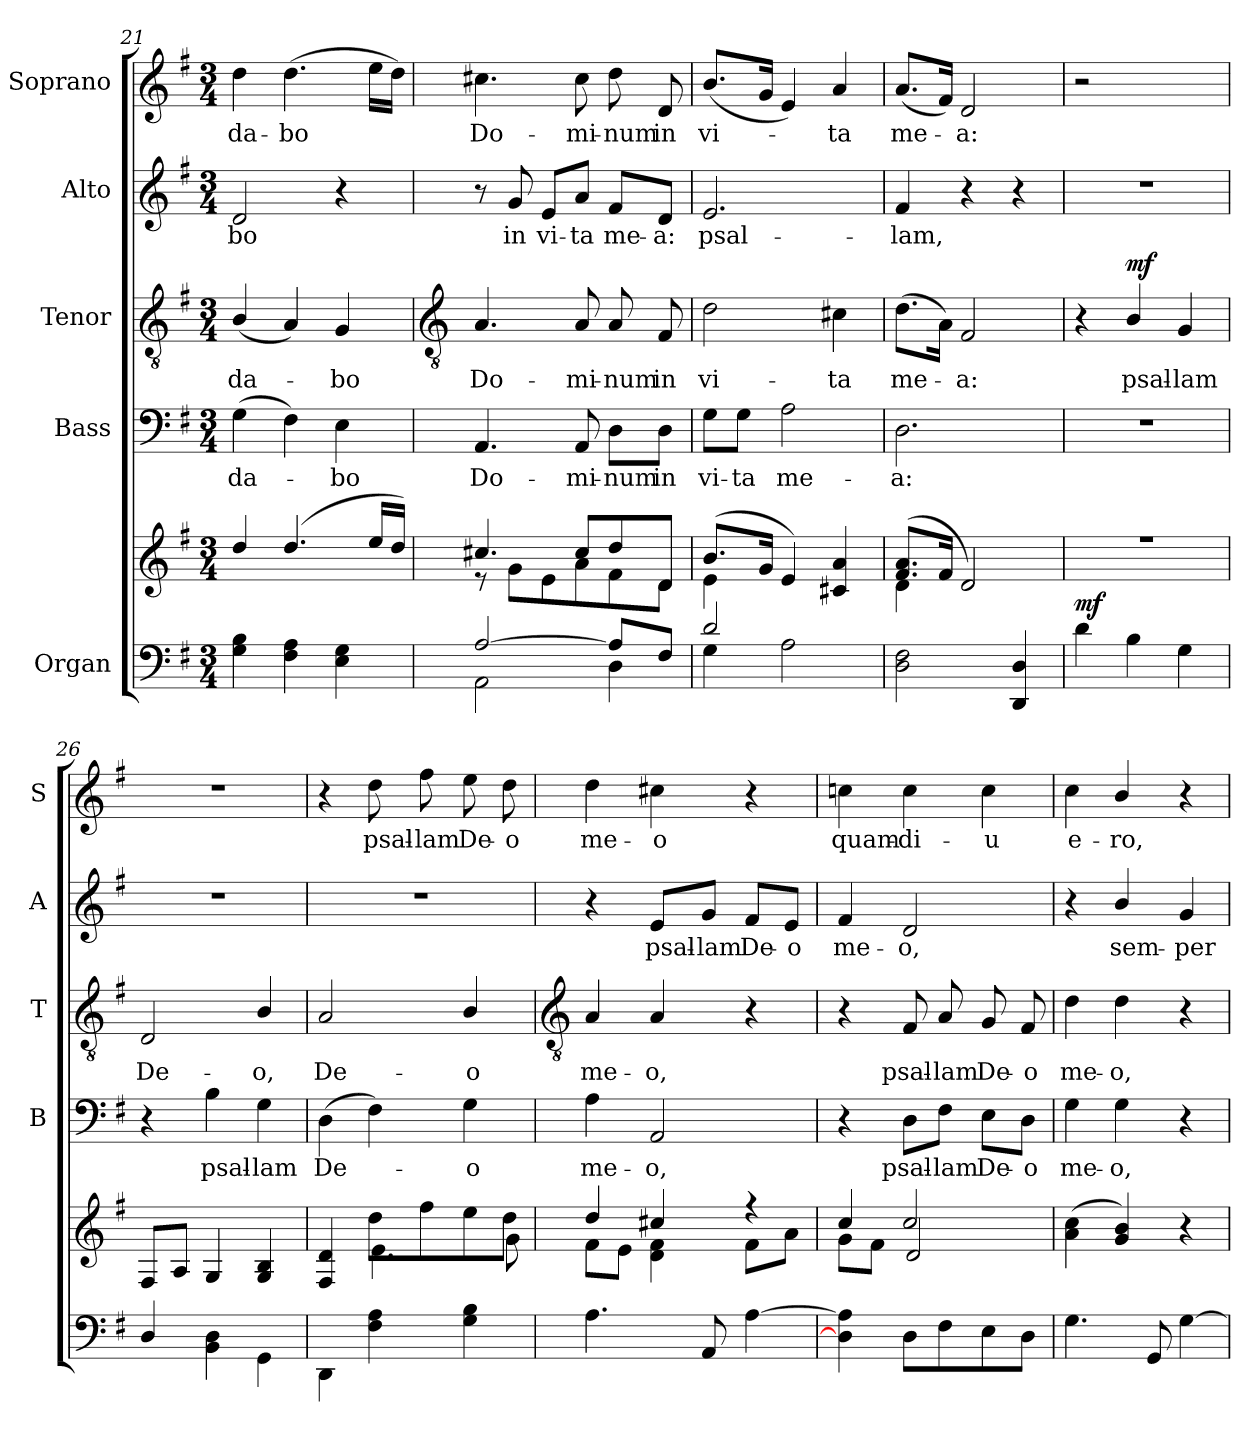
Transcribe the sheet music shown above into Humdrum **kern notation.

**kern	**kern	**dynam	**kern	**text	**kern	**text	**dynam	**kern	**text	**kern	**text
*part5	*part5	*part5	*part4	*part4	*part3	*part3	*part3	*part2	*part2	*part1	*part1
*staff6	*staff5	*staff5/6	*staff4	*staff4	*staff3	*staff3	*staff3	*staff2	*staff2	*staff1	*staff1
*I"Organ	*	*	*I"Bass	*	*I"Tenor	*	*	*I"Alto	*	*I"Soprano	*
*	*	*	*I'B	*	*I'T	*	*	*I'A	*	*I'S	*
*clefF4	*clefG2	*	*clefF4	*	*clefGv2	*	*	*clefG2	*	*clefG2	*
*k[f#]	*k[f#]	*	*k[f#]	*	*k[f#]	*	*	*k[f#]	*	*k[f#]	*
*G:	*G:	*	*G:	*	*G:	*	*	*G:	*	*G:	*
*M3/4	*M3/4	*	*M3/4	*	*M3/4	*	*	*M3/4	*	*M3/4	*
=21	=21	=21	=21	=21	=21	=21	=21	=21	=21	=21	=21
*	*^	*	*	*	*	*	*	*	*	*	*
!	!	!LO:N:vis=1	!	!	!LO:LY:b	!	!LO:LY:b	!	!	!LO:LY:b	!	!LO:LY:b
4G 4B	4dd/	2.ryy	.	(>4G	-da-	(<4B/	-da-	.	2d	-bo	4dd	-da-
!	!	!	!	!	!	!	!	!	!	!	!	!LO:LY:b
4F# 4A	(>4.dd/	.	.	4F#)	.	4A)	.	.	.	.	(>4.dd	-bo
!	!	!	!	!	!LO:LY:b	!	!LO:LY:b	!	!	!	!	!
4E 4G	.	.	.	4E	bo	4G	bo	.	4r	.	.	.
.	16ee/LL	.	.	.	.	.	.	.	.	.	16eeLL	.
.	16dd/JJ)	.	.	.	.	.	.	.	.	.	16ddJJ)	.
!!LO:LB:g=z
=22	=22	=22	=22	=22	=22	=22	=22	=22	=22	=22	=22	=22
*	*	*	*	*	*	*clefGv2	*	*	*	*	*	*
*^	*	*	*	*	*	*	*	*	*	*	*	*
!	!	!	!	!	!	!LO:LY:b	!	!LO:LY:b	!	!	!	!	!LO:LY:b
[2A	2AA\	4.cc#X/	8r	.	4.AA	Do-	4.A	Do-	.	8r	.	4.cc#X	Do-
!	!	!	!	!	!	!	!	!	!	!	!LO:LY:b	!	!
.	.	.	8g\L	.	.	.	.	.	.	8g	in	.	.
!	!	!	!	!	!	!	!	!	!	!	!LO:LY:b	!	!
.	.	.	8e\	.	.	.	.	.	.	8e/L	vi-	.	.
!	!	!	!	!	!	!LO:LY:b	!	!LO:LY:b	!	!	!LO:LY:b	!	!LO:LY:b
.	.	8cc#/L	8a\	.	8AA	-mi-	8A	-mi-	.	8a/J	-ta	8cc#	-mi-
!	!	!	!	!	!	!LO:LY:b	!	!LO:LY:b	!	!	!LO:LY:b	!	!LO:LY:b
8A/L]	4D	8dd/	8f#\	.	8D\L	-num	8A	-num	.	8f#/L	me-	8dd	-num
!	!	!	!	!	!	!LO:LY:b	!	!LO:LY:b	!	!	!LO:LY:b	!	!LO:LY:b
8F#/J	.	8d/J	8d\J	.	8D\J	in	8F#	in	.	8d/J	-a:	8d	in
=23	=23	=23	=23	=23	=23	=23	=23	=23	=23	=23	=23	=23	=23
!	!	!	!	!	!	!LO:LY:b	!	!LO:LY:b	!	!	!LO:LY:b	!	!LO:LY:b
2d/	4G	(>8.b/L	4e\	.	8G\L	vi-	2d	vi-	.	2.e	psal-	(<8.bL	vi-
!	!	!	!	!	!	!LO:LY:b	!	!	!	!	!	!	!
.	.	.	.	.	8G\J	-ta	.	.	.	.	.	.	.
.	.	16g/J	.	.	.	.	.	.	.	.	.	16gJ	.
!	!	!	!	!	!	!LO:LY:b	!	!	!	!	!	!	!
.	2A	4e/)	2ryy	.	2A	me-	.	.	.	.	.	4e)	.
!	!	!	!	!	!	!	!	!LO:LY:b	!	!	!	!	!LO:LY:b
4ryy	.	4c#X/ 4a/	.	.	.	.	4c#X	-ta	.	.	.	4a	ta
=24	=24	=24	=24	=24	=24	=24	=24	=24	=24	=24	=24	=24	=24
!	!	!	!LO:N:vis=1	!	!	!LO:LY:b	!	!LO:LY:b	!	!	!LO:LY:b	!	!LO:LY:b
*	*	*	*^	*	*	*	*	*	*	*	*	*	*
4ryy	2D 2F#	(>8.f#/ 8.a/L	2.ryy	4d\	.	2.D	-a:	(>8.dL	me-	.	4f#	-lam,	(<8.aL	me-
.	.	16f#/J	.	.	.	.	.	16AJ)	.	.	.	.	16f#J)	.
!	!	!	!	!	!	!	!	!	!LO:LY:b	!	!	!	!	!LO:LY:b
2ryy	.	2d/)	.	2ryy	.	.	.	2F#	a:	.	4r	.	2d	a:
.	4DD 4D	.	.	.	.	.	.	.	.	.	4r	.	.	.
*	*	*v	*v	*v	*	*	*	*	*	*	*	*	*	*
=25	=25	=25	=25	=25	=25	=25	=25	=25	=25	=25	=25	=25
!LO:N:vis=1	!	!LO:N:vis=1	!LO:DY:a=2	!LO:N:vis=1	!	!	!	!	!LO:N:vis=1	!	!	!
*	*	*^	*	*	*	*	*	*	*	*	*	*
2.ryy	4d	2.r	2.ryy	mf	2.r	.	4r	.	.	2.r	.	2r	.
!	!	!	!	!	!	!	!	!LO:LY:b	!LO:DY:b	!	!	!	!
.	4B	.	.	.	.	.	4B/	psal-	mf	.	.	.	.
!	!	!	!	!	!	!	!	!LO:LY:b	!	!	!	!	!
.	4G	.	.	.	.	.	4G	-lam	.	.	.	4ryy	.
=26	=26	=26	=26	=26	=26	=26	=26	=26	=26	=26	=26	=26	=26
!	!	!	!	!	!	!	!	!LO:LY:b	!	!LO:N:vis=1	!	!LO:N:vis=1	!
2.ryy	4D/	8F#/L	2.ryy	.	4r	.	2D	De-	.	2.r	.	2.r	.
.	.	8A/J	.	.	.	.	.	.	.	.	.	.	.
!	!	!	!	!	!	!LO:LY:b	!	!	!	!	!	!	!
.	4BB 4D	4G/	.	.	4B	psal-	.	.	.	.	.	.	.
!	!	!	!	!	!	!LO:LY:b	!	!LO:LY:b	!	!	!	!	!
.	4GG	4G/ 4B/	.	.	4G	-lam	4B/	-o,	.	.	.	.	.
=27	=27	=27	=27	=27	=27	=27	=27	=27	=27	=27	=27	=27	=27
!	!	!	!	!	!	!LO:LY:b	!	!LO:LY:b	!	!LO:N:vis=1	!	!	!
2.ryy	4DD	4F#/ 4d/	4ryy	.	(>4D	De-	2A	De-	.	2.r	.	4r	.
!	!	!	!	!	!	!	!	!	!	!	!	!	!LO:LY:b
.	4F# 4A	8dd/L	4.e\	.	4F#)	.	.	.	.	.	.	8dd	psal-
!	!	!	!	!	!	!	!	!	!	!	!	!	!LO:LY:b
.	.	8ff#\	.	.	.	.	.	.	.	.	.	8ff#	-lam
!	!	!	!	!	!	!LO:LY:b	!	!LO:LY:b	!	!	!	!	!LO:LY:b
.	4G 4B	8ee\	.	.	4G	o	4B/	-o	.	.	.	8ee	De-
!	!	!	!	!	!	!	!	!	!	!	!	!	!LO:LY:b
.	.	8dd\J	8g\	.	.	.	.	.	.	.	.	8dd	-o
*v	*v	*	*	*	*	*	*	*	*	*	*	*	*
!!LO:LB:g=z
=28	=28	=28	=28	=28	=28	=28	=28	=28	=28	=28	=28	=28
*	*	*	*	*	*	*clefGv2	*	*	*	*	*	*
!	!	!	!	!	!LO:LY:b	!	!LO:LY:b	!	!	!	!	!LO:LY:b
4.A	4dd/	8f#\L	.	4A	me-	4A	me-	.	4r	.	4dd	me-
.	.	8e\J	.	.	.	.	.	.	.	.	.	.
!	!	!	!	!	!LO:LY:b	!	!LO:LY:b	!	!	!LO:LY:b	!	!LO:LY:b
.	4cc#X/	4d\ 4f#\	.	2AA	-o,	4A	-o,	.	8e/L	psal-	4cc#X	-o
!	!	!	!	!	!	!	!	!	!	!LO:LY:b	!	!
8AA	.	.	.	.	.	.	.	.	8g/J	-lam	.	.
!	!	!	!	!	!	!	!	!	!	!LO:LY:b	!	!
[4A	4r	8f#\L	.	.	.	4r	.	.	8f#/L	De-	4r	.
!	!	!	!	!	!	!	!	!	!	!LO:LY:b	!	!
.	.	8a\J	.	.	.	.	.	.	8e/J	-o	.	.
=29	=29	=29	=29	=29	=29	=29	=29	=29	=29	=29	=29	=29
!	!	!	!	!	!	!	!	!	!	!LO:LY:b	!	!LO:LY:b
4D] 4A]	4cc/	8g\L	.	4r	.	4r	.	.	4f#	me-	4ccn	quam-
.	.	8f#\J	.	.	.	.	.	.	.	.	.	.
!	!	!	!	!	!LO:LY:b	!	!LO:LY:b	!	!	!LO:LY:b	!	!LO:LY:b
8DL	2cc/	2d/	.	8D\L	psal-	8F#	psal-	.	2d	-o,	4cc	-di-
!	!	!	!	!	!LO:LY:b	!	!LO:LY:b	!	!	!	!	!
8F#	.	.	.	8F#\J	-lam	8A	-lam	.	.	.	.	.
!	!	!	!	!	!LO:LY:b	!	!LO:LY:b	!	!	!	!	!LO:LY:b
8E	.	.	.	8E\L	De-	8G	De-	.	.	.	4cc	-u
!	!	!	!	!	!LO:LY:b	!	!LO:LY:b	!	!	!	!	!
8DJ	.	.	.	8D\J	-o	8F#	-o	.	.	.	.	.
=30	=30	=30	=30	=30	=30	=30	=30	=30	=30	=30	=30	=30
!	!	!	!	!	!LO:LY:b	!	!LO:LY:b	!	!	!	!	!LO:LY:b
4.G	(<4a 4cc	4ryy	.	4G	me-	4d	me-	.	4r	.	4cc	e-
!	!	!	!	!	!LO:LY:b	!	!LO:LY:b	!	!	!LO:LY:b	!	!LO:LY:b
.	4g 4b)	2ryy	.	4G	-o,	4d	-o,	.	4b/	sem-	4b/	-ro,
8GG	.	.	.	.	.	.	.	.	.	.	.	.
!	!	!	!	!	!	!	!	!	!	!LO:LY:b	!	!
[4G	4r	.	.	4r	.	4r	.	.	4g	-per	4r	.
*	*v	*v	*	*	*	*	*	*	*	*	*	*
=	=	=	=	=	=	=	=	=	=	=	=
*-	*-	*-	*-	*-	*-	*-	*-	*-	*-	*-	*-
